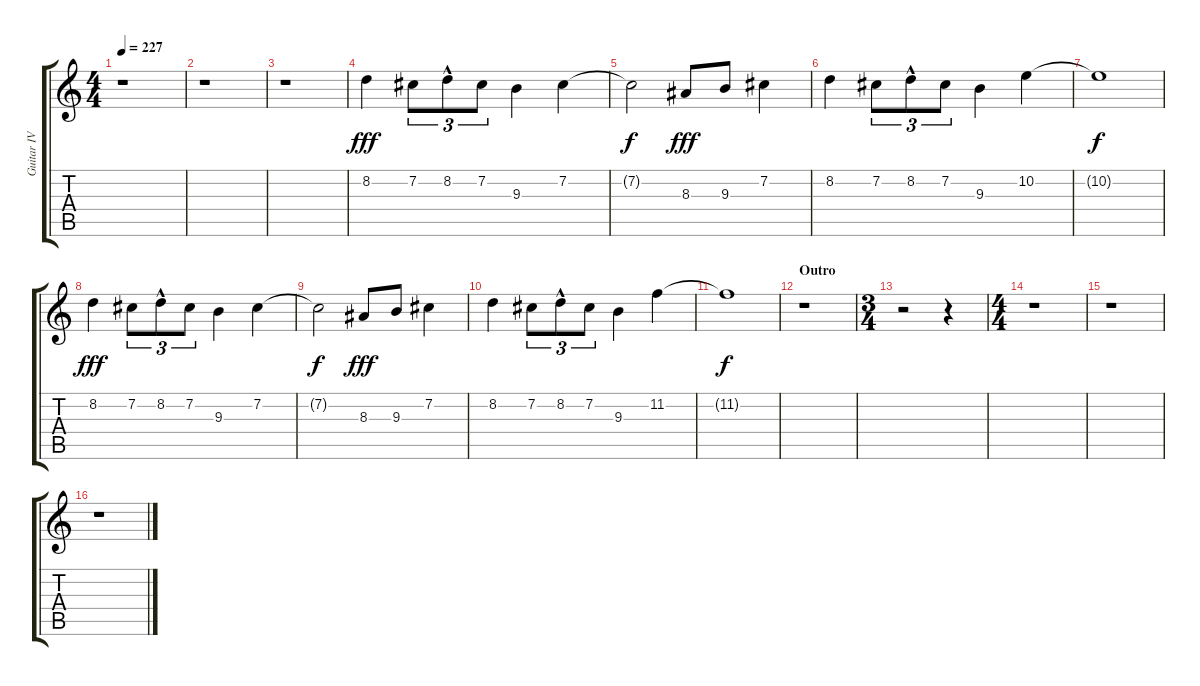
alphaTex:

\track ("Guitar IV" "Guitar IV") {instrument distortionguitar}
\staff {score tabs}
\tuning (B3 Gb3 D3 A2 E2 B1) {hide}
\ts (4 4)
\tempo 227
\clef g2
\ks c
r.1{dy fff} |
r.1 |
r.1 |
8.2.4 7.2.8{tu (3 2)} 8.2{hac}.8{tu (3 2)} 7.2.8{tu (3 2)} 9.3.4 7.2.4 |
7.2{t}.2{dy f} 8.3.8{dy fff} 9.3.8 7.2.4 |
8.2.4 7.2.8{tu (3 2)} 8.2{hac}.8{tu (3 2)} 7.2.8{tu (3 2)} 9.3.4 10.2.4 |
10.2{t}.1{dy f} |
8.2.4{dy fff} 7.2.8{tu (3 2)} 8.2{hac}.8{tu (3 2)} 7.2.8{tu (3 2)} 9.3.4 7.2.4 |
7.2{t}.2{dy f} 8.3.8{dy fff} 9.3.8 7.2.4 |
8.2.4 7.2.8{tu (3 2)} 8.2{hac}.8{tu (3 2)} 7.2.8{tu (3 2)} 9.3.4 11.2.4 |
11.2{t}.1{dy f} |
\section ("" "Outro")
r.1 |
\ts (3 4)
r.2 r.4 |
\ts (4 4)
r.1 |
r.1 |
r.1
